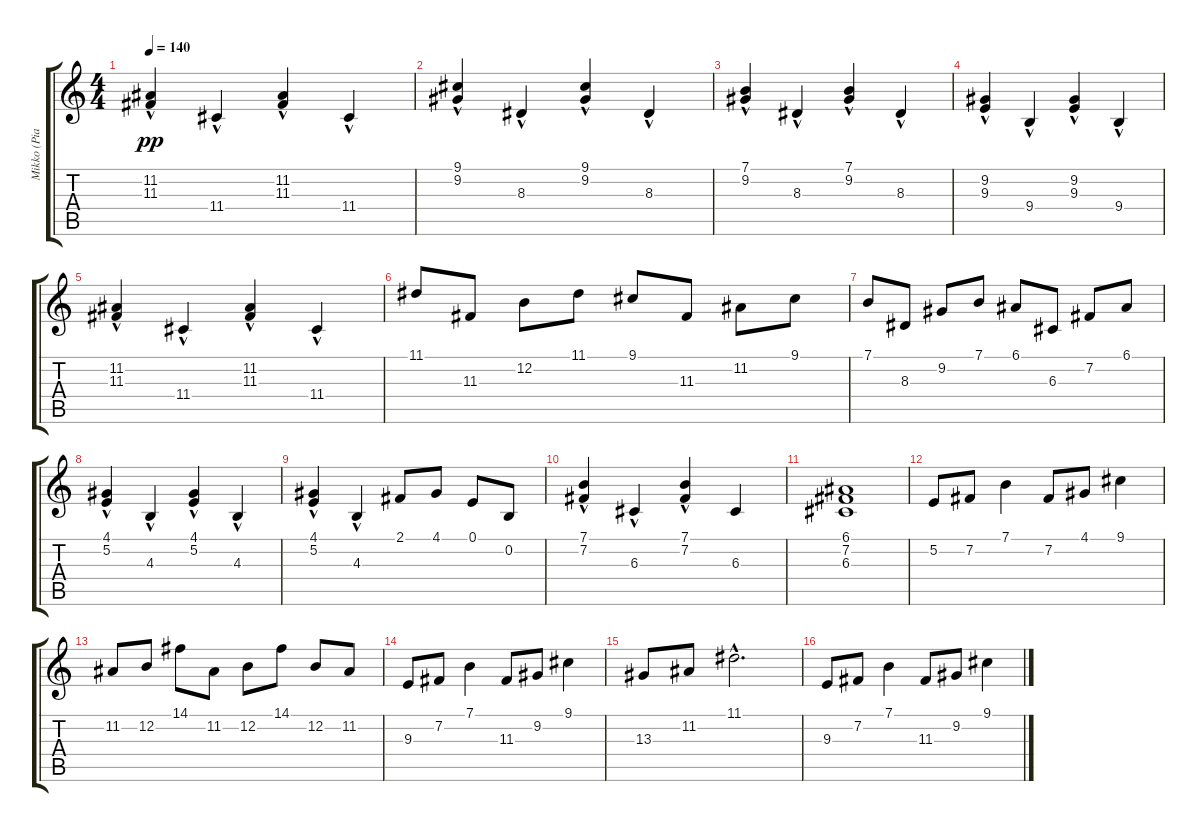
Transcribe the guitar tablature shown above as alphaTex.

\track ("Mikko (Piano)" "Mikko (Pia") {instrument acousticgrandpiano}
\staff {score tabs}
\tuning (E4 B3 G3 D3 A2 E2) {hide}
\ts (4 4)
\tempo 140
\clef g2
\ks c
(11.2{hac} 11.3{hac}).4{dy pp} 11.4{hac}.4 (11.2{hac} 11.3{hac}).4 11.4{hac}.4 |
(9.1{hac} 9.2{hac}).4 8.3{hac}.4 (9.1{hac} 9.2{hac}).4 8.3{hac}.4 |
(7.1{hac} 9.2{hac}).4 8.3{hac}.4 (7.1{hac} 9.2{hac}).4 8.3{hac}.4 |
(9.2{hac} 9.3{hac}).4{volume 15 instrument acousticgrandpiano} 9.4{hac}.4 (9.2{hac} 9.3{hac}).4 9.4{hac}.4 |
(11.2{hac} 11.3{hac}).4 11.4{hac}.4 (11.2{hac} 11.3{hac}).4 11.4{hac}.4 |
11.1.8 11.3.8 12.2.8 11.1.8 9.1.8 11.3.8 11.2.8 9.1.8 |
7.1.8 8.3.8 9.2.8 7.1.8 6.1.8 6.3.8 7.2.8 6.1.8 |
(4.1{hac} 5.2{hac}).4{volume 15 instrument acousticgrandpiano} 4.3{hac}.4 (4.1{hac} 5.2{hac}).4 4.3{hac}.4 |
(4.1{hac} 5.2{hac}).4 4.3{hac}.4 2.1.8 4.1.8 0.1.8 0.2.8 |
(7.1{hac} 7.2{hac}).4 6.3{hac}.4 (7.1{hac} 7.2{hac}).4 6.3.4 |
(6.1 7.2 6.3).1 |
5.2.8{volume 15 instrument acousticgrandpiano} 7.2.8 7.1.4 7.2.8 4.1.8 9.1.4 |
11.2.8 12.2.8 14.1.8 11.2.8 12.2.8 14.1.8 12.2.8 11.2.8 |
9.3.8 7.2.8 7.1.4 11.3.8 9.2.8 9.1.4 |
13.3.8 11.2.8 11.1{hac}.2{d} |
9.3.8 7.2.8 7.1.4 11.3.8 9.2.8 9.1.4
